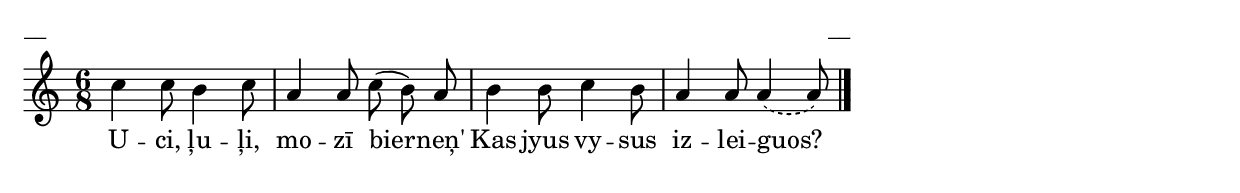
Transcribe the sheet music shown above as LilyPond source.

\version "2.13.16"
%\header {
%    title = "Uci, ļuļi, mozī bierneņ'"
%}
\paper {
line-width = 14\cm
left-margin = 0.4\cm
between-system-padding = 0.1\cm
between-system-space = 0.1\cm
}
\layout {
indent = #0
ragged-last = ##f
}

voiceA = \relative c' {
\clef "treble"
\key a \minor
\time 6/8
c'4 c8 b4 c8 | a4 a8 c8( b) a | b4 b8 c4 b8 | 
\slurDashed
a4 a8 a4( a8)
\bar "|." 
} 

lyricA = \lyricmode {
U -- ci, ļu -- ļi, mo -- zī bier -- neņ'
Kas jyus vy -- sus iz -- lei -- guos? 
} 

fullScore = <<
\new Staff {
<<
\new Voice = "voiceA" { \oneVoice \autoBeamOff \voiceA }
\lyricsto "voiceA" \new Lyrics \lyricA
>>
}
>>

\score {
\fullScore
\header { piece = "__" opus = "__" }
}
\markup { \with-color #(x11-color 'white) \sans \smaller "__" }
\score {
\unfoldRepeats
\fullScore
\midi {
\context { \Staff \remove "Staff_performer" }
\context { \Voice \consists "Staff_performer" }
}
}


